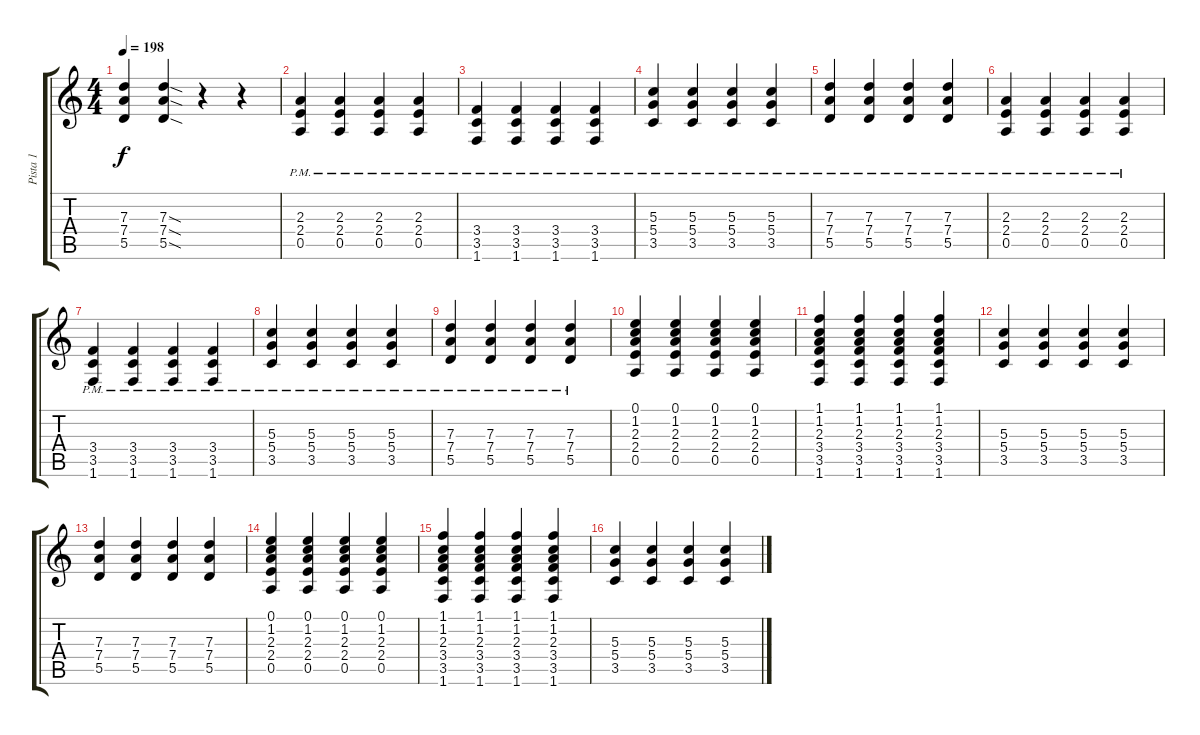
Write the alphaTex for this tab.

\track ("Pista 1" "Pista 1") {instrument overdrivenguitar}
\staff {score tabs}
\tuning (E4 B3 G3 D3 A2 E2) {hide}
\ts (4 4)
\tempo 198
\clef g2
\ks c
(7.3 7.4 5.5).4{dy f} (7.3{sod} 7.4{sod} 5.5{sod}).4 r.4 r.4 |
(2.3{pm} 2.4 0.5).4 (2.3{pm} 2.4 0.5).4 (2.3{pm} 2.4 0.5).4 (2.3{pm} 2.4 0.5).4 |
(3.4{pm} 3.5 1.6).4 (3.4{pm} 3.5 1.6).4 (3.4{pm} 3.5 1.6).4 (3.4{pm} 3.5 1.6).4 |
(5.3 5.4{pm} 3.5).4 (5.3 5.4{pm} 3.5).4 (5.3 5.4{pm} 3.5).4 (5.3 5.4{pm} 3.5).4 |
(7.3 7.4{pm} 5.5).4 (7.3 7.4{pm} 5.5).4 (7.3 7.4{pm} 5.5).4 (7.3 7.4{pm} 5.5).4 |
(2.3{pm} 2.4 0.5).4 (2.3{pm} 2.4 0.5).4 (2.3{pm} 2.4 0.5).4 (2.3{pm} 2.4 0.5).4 |
(3.4{pm} 3.5 1.6).4 (3.4{pm} 3.5 1.6).4 (3.4{pm} 3.5 1.6).4 (3.4{pm} 3.5 1.6).4 |
(5.3 5.4{pm} 3.5).4 (5.3 5.4{pm} 3.5).4 (5.3 5.4{pm} 3.5).4 (5.3 5.4{pm} 3.5).4 |
(7.3 7.4{pm} 5.5).4 (7.3 7.4{pm} 5.5).4 (7.3 7.4{pm} 5.5).4 (7.3 7.4{pm} 5.5).4 |
(0.1 1.2 2.3 2.4 0.5).4 (0.1 1.2 2.3 2.4 0.5).4 (0.1 1.2 2.3 2.4 0.5).4 (0.1 1.2 2.3 2.4 0.5).4 |
(1.1 1.2 2.3 3.4 3.5 1.6).4 (1.1 1.2 2.3 3.4 3.5 1.6).4 (1.1 1.2 2.3 3.4 3.5 1.6).4 (1.1 1.2 2.3 3.4 3.5 1.6).4 |
(5.3 5.4 3.5).4 (5.3 5.4 3.5).4 (5.3 5.4 3.5).4 (5.3 5.4 3.5).4 |
(7.3 7.4 5.5).4 (7.3 7.4 5.5).4 (7.3 7.4 5.5).4 (7.3 7.4 5.5).4 |
(0.1 1.2 2.3 2.4 0.5).4 (0.1 1.2 2.3 2.4 0.5).4 (0.1 1.2 2.3 2.4 0.5).4 (0.1 1.2 2.3 2.4 0.5).4 |
(1.1 1.2 2.3 3.4 3.5 1.6).4 (1.1 1.2 2.3 3.4 3.5 1.6).4 (1.1 1.2 2.3 3.4 3.5 1.6).4 (1.1 1.2 2.3 3.4 3.5 1.6).4 |
(5.3 5.4 3.5).4 (5.3 5.4 3.5).4 (5.3 5.4 3.5).4 (5.3 5.4 3.5).4
